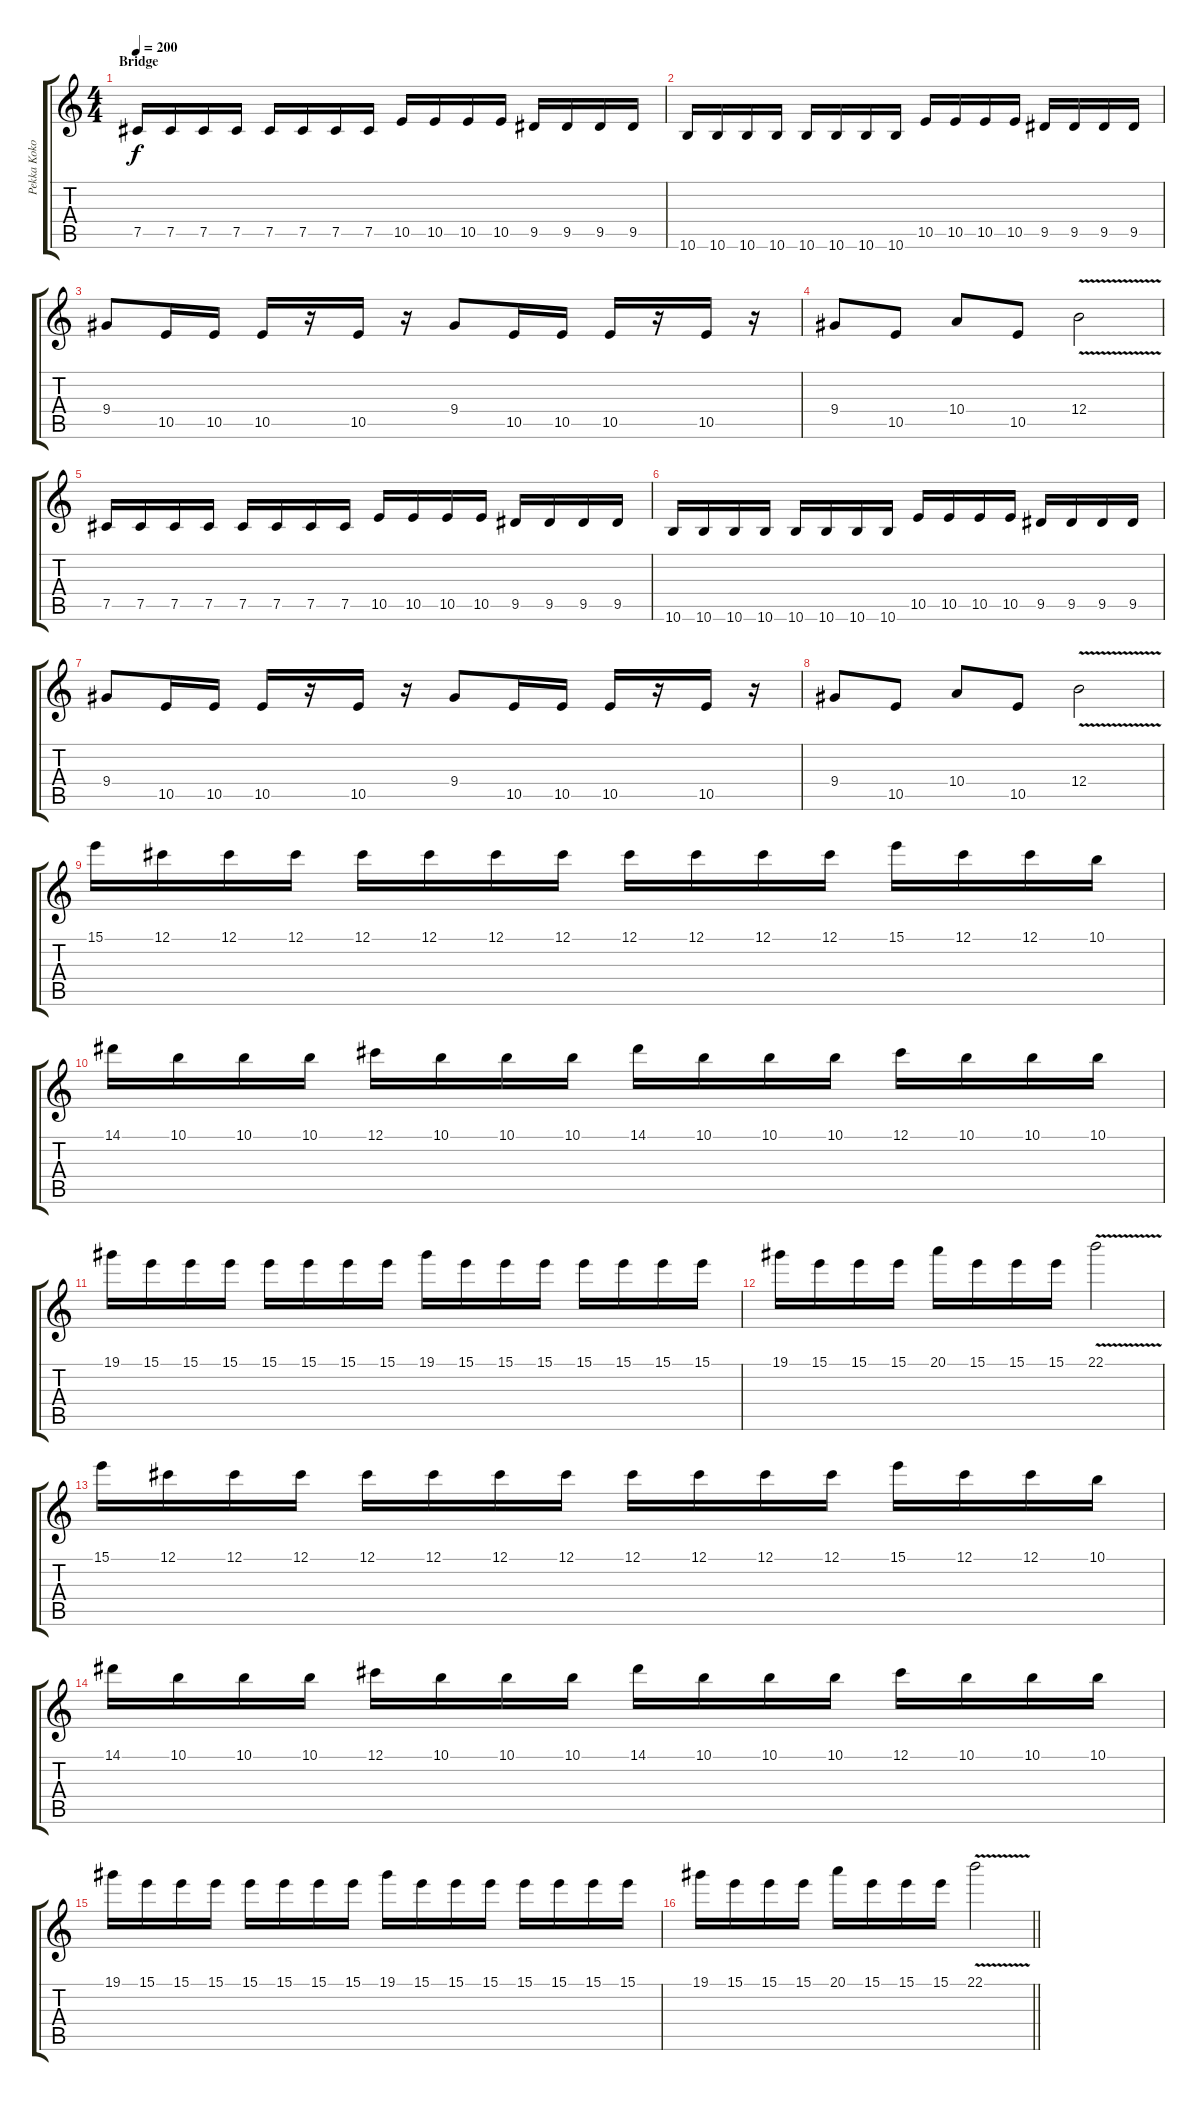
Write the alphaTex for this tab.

\track ("Pekka Koko" "Pekka Koko") {instrument distortionguitar}
\staff {score tabs}
\tuning (Db4 Ab3 E3 B2 Gb2 Db2) {hide}
\ts (4 4)
\section ("" "Bridge")
\tempo 200
\clef g2
\ks c
7.5.16{dy f} 7.5.16 7.5.16 7.5.16 7.5.16 7.5.16 7.5.16 7.5.16 10.5.16 10.5.16 10.5.16 10.5.16 9.5.16 9.5.16 9.5.16 9.5.16 |
10.6.16 10.6.16 10.6.16 10.6.16 10.6.16 10.6.16 10.6.16 10.6.16 10.5.16 10.5.16 10.5.16 10.5.16 9.5.16 9.5.16 9.5.16 9.5.16 |
9.4.8 10.5.16 10.5.16 10.5.16 r.16 10.5.16 r.16 9.4.8 10.5.16 10.5.16 10.5.16 r.16 10.5.16 r.16 |
9.4.8 10.5.8 10.4.8 10.5.8 12.4{v}.2 |
7.5.16 7.5.16 7.5.16 7.5.16 7.5.16 7.5.16 7.5.16 7.5.16 10.5.16 10.5.16 10.5.16 10.5.16 9.5.16 9.5.16 9.5.16 9.5.16 |
10.6.16 10.6.16 10.6.16 10.6.16 10.6.16 10.6.16 10.6.16 10.6.16 10.5.16 10.5.16 10.5.16 10.5.16 9.5.16 9.5.16 9.5.16 9.5.16 |
9.4.8 10.5.16 10.5.16 10.5.16 r.16 10.5.16 r.16 9.4.8 10.5.16 10.5.16 10.5.16 r.16 10.5.16 r.16 |
9.4.8 10.5.8 10.4.8 10.5.8 12.4{v}.2 |
15.1.16 12.1.16 12.1.16 12.1.16 12.1.16 12.1.16 12.1.16 12.1.16 12.1.16 12.1.16 12.1.16 12.1.16 15.1.16 12.1.16 12.1.16 10.1.16 |
14.1.16 10.1.16 10.1.16 10.1.16 12.1.16 10.1.16 10.1.16 10.1.16 14.1.16 10.1.16 10.1.16 10.1.16 12.1.16 10.1.16 10.1.16 10.1.16 |
19.1.16 15.1.16 15.1.16 15.1.16 15.1.16 15.1.16 15.1.16 15.1.16 19.1.16 15.1.16 15.1.16 15.1.16 15.1.16 15.1.16 15.1.16 15.1.16 |
19.1.16 15.1.16 15.1.16 15.1.16 20.1.16 15.1.16 15.1.16 15.1.16 22.1{v}.2 |
15.1.16 12.1.16 12.1.16 12.1.16 12.1.16 12.1.16 12.1.16 12.1.16 12.1.16 12.1.16 12.1.16 12.1.16 15.1.16 12.1.16 12.1.16 10.1.16 |
14.1.16 10.1.16 10.1.16 10.1.16 12.1.16 10.1.16 10.1.16 10.1.16 14.1.16 10.1.16 10.1.16 10.1.16 12.1.16 10.1.16 10.1.16 10.1.16 |
19.1.16 15.1.16 15.1.16 15.1.16 15.1.16 15.1.16 15.1.16 15.1.16 19.1.16 15.1.16 15.1.16 15.1.16 15.1.16 15.1.16 15.1.16 15.1.16 |
\barLineRight lightlight
19.1.16 15.1.16 15.1.16 15.1.16 20.1.16 15.1.16 15.1.16 15.1.16 22.1{v}.2
